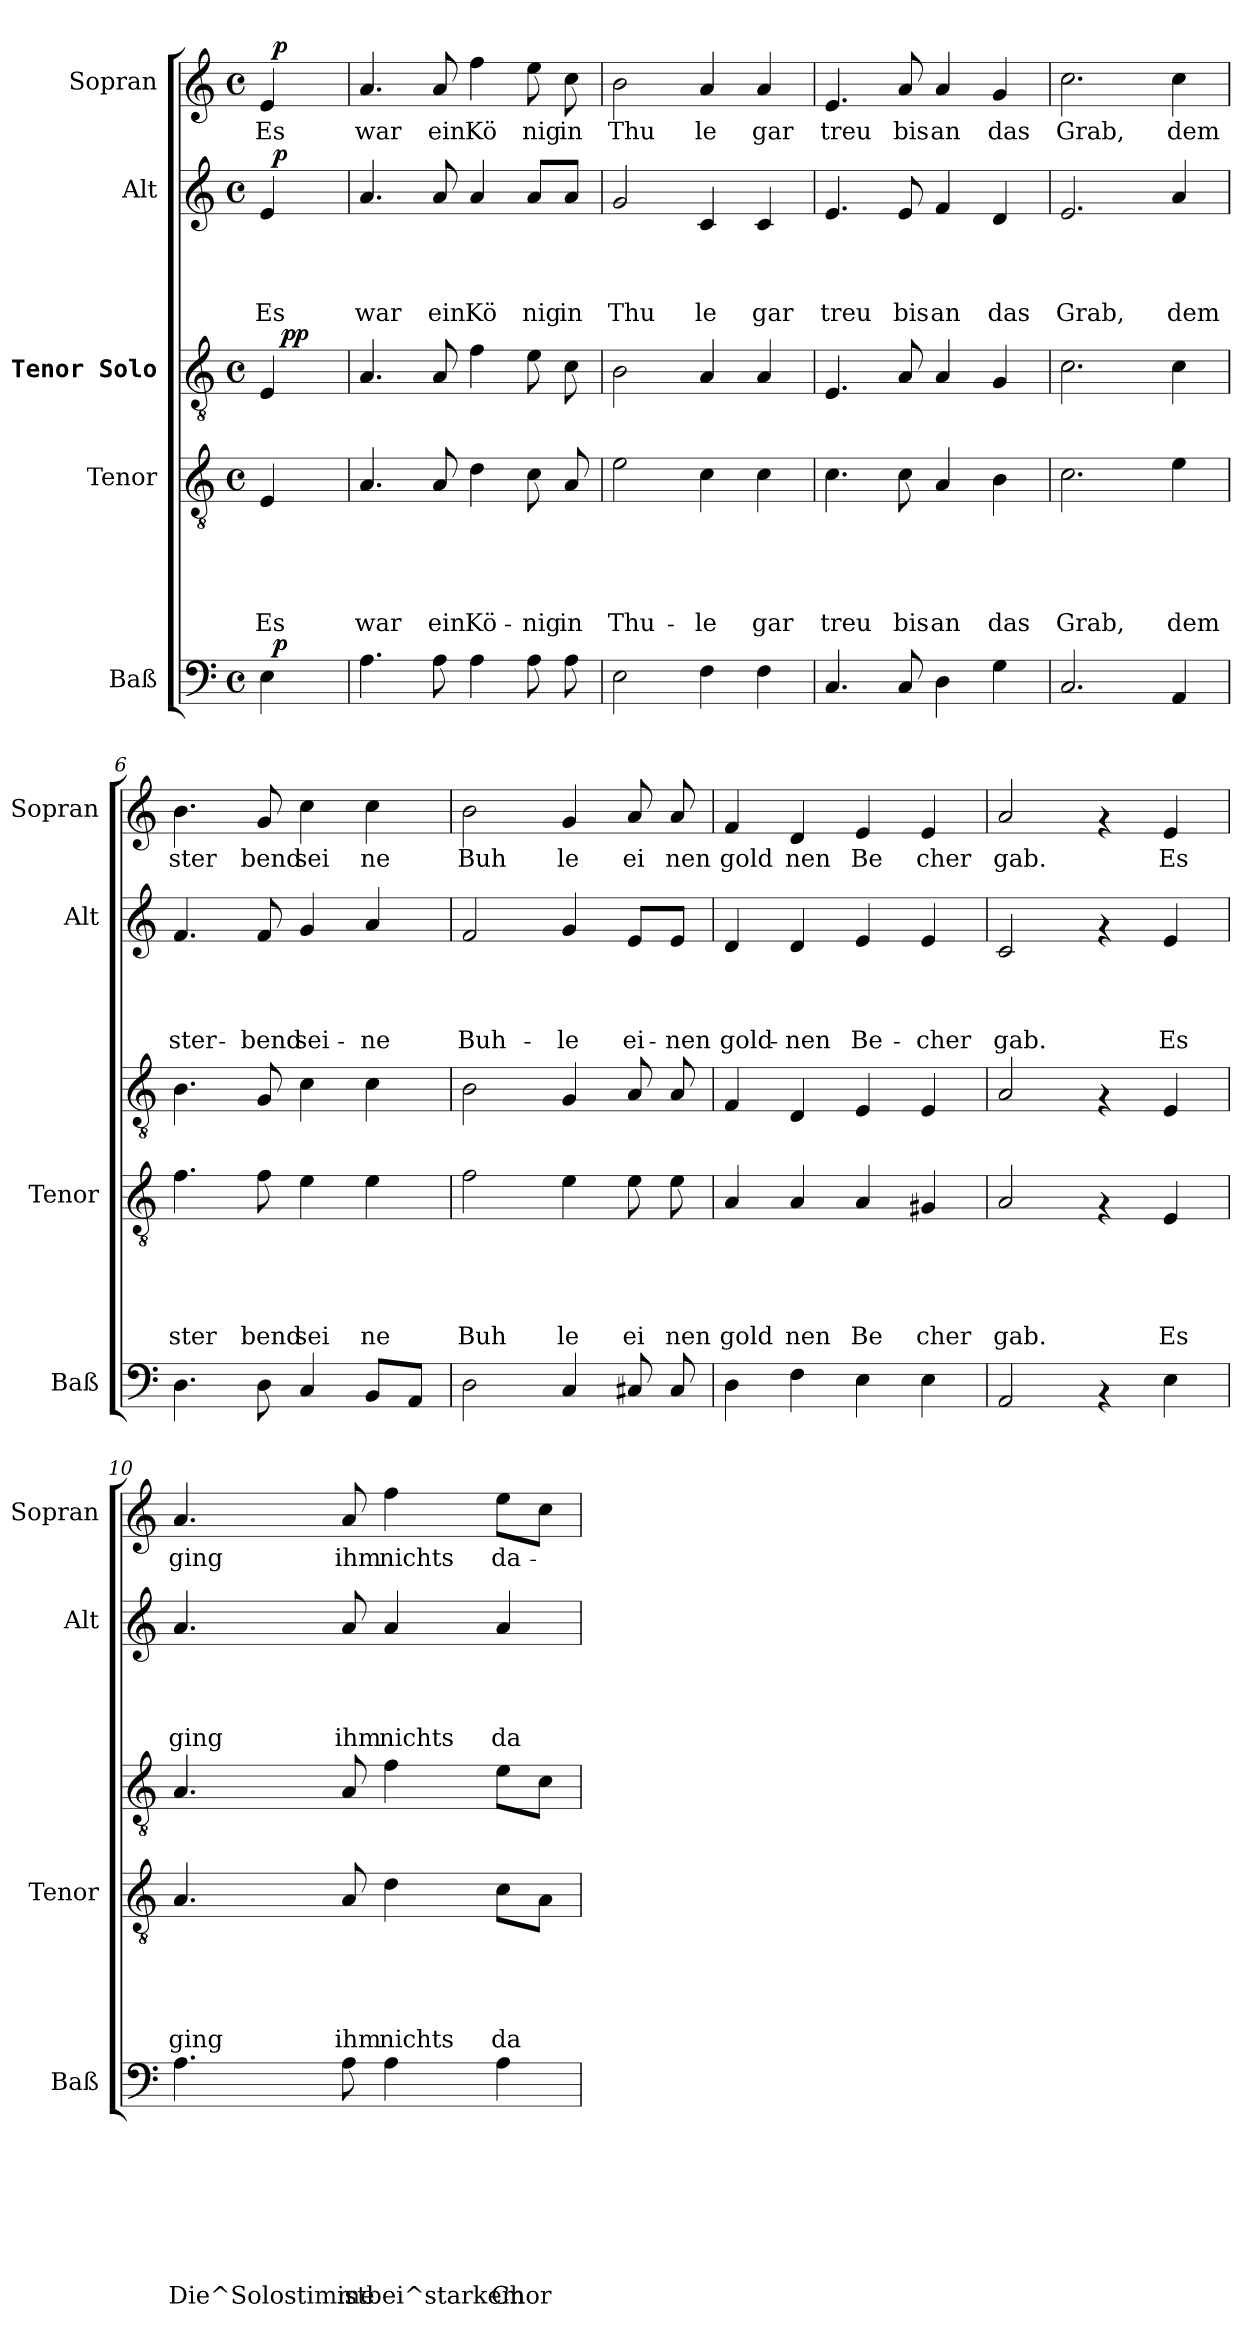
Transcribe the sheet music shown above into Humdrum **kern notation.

**kern	**text	**text	**text	**text	**text	**text	**text	**text	**dynam	**kern	**text	**text	**text	**text	**text	**kern	**dynam	**kern	**text	**text	**text	**text	**dynam	**kern	**text	**dynam
*part5	*part5	*part5	*part5	*part5	*part5	*part5	*part5	*part5	*part5	*part4	*part4	*part4	*part4	*part4	*part4	*part3	*part3	*part2	*part2	*part2	*part2	*part2	*part2	*part1	*part1	*part1
*staff5	*staff5	*staff5	*staff5	*staff5	*staff5	*staff5	*staff5	*staff5	*staff5	*staff4	*staff4	*staff4	*staff4	*staff4	*staff4	*staff3	*staff3	*staff2	*staff2	*staff2	*staff2	*staff2	*staff2	*staff1	*staff1	*staff1
*I"Baß	*	*	*	*	*	*	*	*	*	*I"Tenor	*	*	*	*	*	*I"✼ Tenor Solo	*	*I"Alt	*	*	*	*	*	*I"Sopran	*	*
*I'Baß	*	*	*	*	*	*	*	*	*	*I'Tenor	*	*	*	*	*	*	*	*I'Alt	*	*	*	*	*	*I'Sopran	*	*
!!LO:PB:g=z
*clefF4	*	*	*	*	*	*	*	*	*	*clefGv2	*	*	*	*	*	*clefGv2	*	*clefG2	*	*	*	*	*	*clefG2	*	*
*k[]	*	*	*	*	*	*	*	*	*	*k[]	*	*	*	*	*	*k[]	*	*k[]	*	*	*	*	*	*k[]	*	*
*C:	*	*	*	*	*	*	*	*	*	*C:	*	*	*	*	*	*C:	*	*C:	*	*	*	*	*	*C:	*	*
*M4/4	*	*	*	*	*	*	*	*	*	*M4/4	*	*	*	*	*	*M4/4	*	*M4/4	*	*	*	*	*	*M4/4	*	*
*met(c)	*	*	*	*	*	*	*	*	*	*met(c)	*	*	*	*	*	*met(c)	*	*met(c)	*	*	*	*	*	*met(c)	*	*
=1	=1	=1	=1	=1	=1	=1	=1	=1	=1	=1	=1	=1	=1	=1	=1	=1	=1	=1	=1	=1	=1	=1	=1	=1	=1	=1
!	!	!	!	!	!	!	!	!	!	!	!	!	!	!	!	!	!	!	!	!	!	!	!	!LO:TX:a:t=Langsam, ernst. [Grave.]	!	!
!	!	!	!	!	!	!	!	!	!	!	!	!	!	!	!LO:LY:b	!	!	!	!	!	!	!LO:LY:b	!	!	!LO:LY:b	!
*^	*	*	*	*	*	*	*	*	*	*	*	*	*	*	*	*^	*	*^	*	*	*	*	*	*^	*	*
4E\	48ryy	.	.	.	.	.	.	.	.	.	4E/	.	.	.	.	Es	4E/	32ryy	.	4e/	48ryy	.	.	.	Es	.	4e/	48ryy	Es	.
!	!	!	!	!	!	!	!	!	!	!LO:DY:a	!	!	!	!	!	!	!	!	!	!	!	!	!	!	!	!LO:DY:a	!	!	!	!LO:DY:a
.	6ryy	.	.	.	.	.	.	.	.	p	.	.	.	.	.	.	.	.	.	.	6ryy	.	.	.	.	p	.	6ryy	.	p
!	!	!	!	!	!	!	!	!	!	!	!	!	!	!	!	!	!	!	!LO:DY:a	!	!	!	!	!	!	!	!	!	!	!
!	!	!	!	!	!	!	!	!	!	!	!	!	!	!	!	!	!	!	!LO:DY:n=1:b	!	!	!	!	!	!	!	!	!	!	!
.	.	.	.	.	.	.	.	.	.	.	.	.	.	.	.	.	.	8..ryy	p p	.	.	.	.	.	.	.	.	.	.	.
.	24.ryy	.	.	.	.	.	.	.	.	.	.	.	.	.	.	.	.	.	.	.	24.ryy	.	.	.	.	.	.	24.ryy	.	.
=2	=2	=2	=2	=2	=2	=2	=2	=2	=2	=2	=2	=2	=2	=2	=2	=2	=2	=2	=2	=2	=2	=2	=2	=2	=2	=2	=2	=2	=2	=2
!	!	!	!	!	!	!	!	!	!	!	!	!	!	!	!	!LO:LY:b	!	!	!	!	!	!	!	!	!LO:LY:b	!	!	!	!LO:LY:b	!
*	*	*	*	*	*	*	*	*	*	*	*	*	*	*	*	*	*v	*v	*	*	*	*	*	*	*	*	*v	*v	*	*
*v	*v	*	*	*	*	*	*	*	*	*	*	*	*	*	*	*	*	*	*v	*v	*	*	*	*	*	*	*	*
4.A\	.	.	.	.	.	.	.	.	.	4.A/	.	.	.	.	war	4.A/	.	4.a/	.	.	.	war	.	4.a/	war	.
!	!	!	!	!	!	!	!	!	!	!	!	!	!	!	!LO:LY:b	!	!	!	!	!	!	!LO:LY:b	!	!	!LO:LY:b	!
8A\	.	.	.	.	.	.	.	.	.	8A/	.	.	.	.	ein	8A/	.	8a/	.	.	.	ein	.	8a/	ein	.
!	!	!	!	!	!	!	!	!	!	!	!	!	!	!	!LO:LY:b	!	!	!	!	!	!	!LO:LY:b	!	!	!LO:LY:b	!
4A\	.	.	.	.	.	.	.	.	.	4d\	.	.	.	.	Kö-	4f\	.	4a/	.	.	.	Kö	.	4ff\	Kö	.
!	!	!	!	!	!	!	!	!	!	!	!	!	!	!	!LO:LY:b	!	!	!	!	!	!	!LO:LY:b	!	!	!LO:LY:b	!
8A\	.	.	.	.	.	.	.	.	.	8c\	.	.	.	.	-nig	8e\	.	8a/L	.	.	.	nig	.	8ee\	nig	.
!	!	!	!	!	!	!	!	!	!	!	!	!	!	!	!LO:LY:b	!	!	!	!	!	!	!LO:LY:b	!	!	!LO:LY:b	!
8A\	.	.	.	.	.	.	.	.	.	8A/	.	.	.	.	in	8c\	.	8a/J	.	.	.	in	.	8cc\	in	.
=3	=3	=3	=3	=3	=3	=3	=3	=3	=3	=3	=3	=3	=3	=3	=3	=3	=3	=3	=3	=3	=3	=3	=3	=3	=3	=3
!	!	!	!	!	!	!	!	!	!	!	!	!	!	!	!LO:LY:b	!	!	!	!	!	!	!LO:LY:b	!	!	!LO:LY:b	!
2E\	.	.	.	.	.	.	.	.	.	2e\	.	.	.	.	Thu-	2B\	.	2g/	.	.	.	Thu	.	2b\	Thu	.
!	!	!	!	!	!	!	!	!	!	!	!	!	!	!	!LO:LY:b	!	!	!	!	!	!	!LO:LY:b	!	!	!LO:LY:b	!
4F\	.	.	.	.	.	.	.	.	.	4c\	.	.	.	.	-le	4A/	.	4c/	.	.	.	le	.	4a/	le	.
!	!	!	!	!	!	!	!	!	!	!	!	!	!	!	!LO:LY:b	!	!	!	!	!	!	!LO:LY:b	!	!	!LO:LY:b	!
4F\	.	.	.	.	.	.	.	.	.	4c\	.	.	.	.	gar	4A/	.	4c/	.	.	.	gar	.	4a/	gar	.
=4	=4	=4	=4	=4	=4	=4	=4	=4	=4	=4	=4	=4	=4	=4	=4	=4	=4	=4	=4	=4	=4	=4	=4	=4	=4	=4
!	!	!	!	!	!	!	!	!	!	!	!	!	!	!	!LO:LY:b	!	!	!	!	!	!	!LO:LY:b	!	!	!LO:LY:b	!
4.C/	.	.	.	.	.	.	.	.	.	4.c\	.	.	.	.	treu	4.E/	.	4.e/	.	.	.	treu	.	4.e/	treu	.
!	!	!	!	!	!	!	!	!	!	!	!	!	!	!	!LO:LY:b	!	!	!	!	!	!	!LO:LY:b	!	!	!LO:LY:b	!
8C/	.	.	.	.	.	.	.	.	.	8c\	.	.	.	.	bis	8A/	.	8e/	.	.	.	bis	.	8a/	bis	.
!	!	!	!	!	!	!	!	!	!	!	!	!	!	!	!LO:LY:b	!	!	!	!	!	!	!LO:LY:b	!	!	!LO:LY:b	!
4D\	.	.	.	.	.	.	.	.	.	4A/	.	.	.	.	an	4A/	.	4f/	.	.	.	an	.	4a/	an	.
!	!	!	!	!	!	!	!	!	!	!	!	!	!	!	!LO:LY:b	!	!	!	!	!	!	!LO:LY:b	!	!	!LO:LY:b	!
4G\	.	.	.	.	.	.	.	.	.	4B\	.	.	.	.	das	4G/	.	4d/	.	.	.	das	.	4g/	das	.
=5	=5	=5	=5	=5	=5	=5	=5	=5	=5	=5	=5	=5	=5	=5	=5	=5	=5	=5	=5	=5	=5	=5	=5	=5	=5	=5
!	!	!	!	!	!	!	!	!	!	!	!	!	!	!	!LO:LY:b	!	!	!	!	!	!	!LO:LY:b	!	!	!LO:LY:b	!
2.C/	.	.	.	.	.	.	.	.	.	2.c\	.	.	.	.	Grab,	2.c\	.	2.e/	.	.	.	Grab,	.	2.cc\	Grab,	.
!	!	!	!	!	!	!	!	!	!	!	!	!	!	!	!LO:LY:b	!	!	!	!	!	!	!LO:LY:b	!	!	!LO:LY:b	!
4AA/	.	.	.	.	.	.	.	.	.	4e\	.	.	.	.	dem	4c\	.	4a/	.	.	.	dem	.	4cc\	dem	.
!!LO:LB:g=z
=6	=6	=6	=6	=6	=6	=6	=6	=6	=6	=6	=6	=6	=6	=6	=6	=6	=6	=6	=6	=6	=6	=6	=6	=6	=6	=6
!	!	!	!	!	!	!	!	!	!	!	!	!	!	!	!LO:LY:b	!	!	!	!	!	!	!LO:LY:b	!	!	!LO:LY:b	!
4.D\	.	.	.	.	.	.	.	.	.	4.f\	.	.	.	.	ster	4.B\	.	4.f/	.	.	.	ster-	.	4.b\	ster	.
!	!	!	!	!	!	!	!	!	!	!	!	!	!	!	!LO:LY:b	!	!	!	!	!	!	!LO:LY:b	!	!	!LO:LY:b	!
8D\	.	.	.	.	.	.	.	.	.	8f\	.	.	.	.	bend	8G/	.	8f/	.	.	.	-bend	.	8g/	bend	.
!	!	!	!	!	!	!	!	!	!	!	!	!	!	!	!LO:LY:b	!	!	!	!	!	!	!LO:LY:b	!	!	!LO:LY:b	!
4C/	.	.	.	.	.	.	.	.	.	4e\	.	.	.	.	sei	4c\	.	4g/	.	.	.	sei-	.	4cc\	sei	.
!	!	!	!	!	!	!	!	!	!	!	!	!	!	!	!LO:LY:b	!	!	!	!	!	!	!LO:LY:b	!	!	!LO:LY:b	!
8BB/L	.	.	.	.	.	.	.	.	.	4e\	.	.	.	.	ne	4c\	.	4a/	.	.	.	-ne	.	4cc\	ne	.
8AA/J	.	.	.	.	.	.	.	.	.	.	.	.	.	.	.	.	.	.	.	.	.	.	.	.	.	.
=7	=7	=7	=7	=7	=7	=7	=7	=7	=7	=7	=7	=7	=7	=7	=7	=7	=7	=7	=7	=7	=7	=7	=7	=7	=7	=7
!	!	!	!	!	!	!	!	!	!	!	!	!	!	!	!LO:LY:b	!	!	!	!	!	!	!LO:LY:b	!	!	!LO:LY:b	!
2D\	.	.	.	.	.	.	.	.	.	2f\	.	.	.	.	Buh	2B\	.	2f/	.	.	.	Buh-	.	2b\	Buh	.
!	!	!	!	!	!	!	!	!	!	!	!	!	!	!	!LO:LY:b	!	!	!	!	!	!	!LO:LY:b	!	!	!LO:LY:b	!
4C/	.	.	.	.	.	.	.	.	.	4e\	.	.	.	.	le	4G/	.	4g/	.	.	.	-le	.	4g/	le	.
!	!	!	!	!	!	!	!	!	!	!	!	!	!	!	!LO:LY:b	!	!	!	!	!	!	!LO:LY:b	!	!	!LO:LY:b	!
8C#X/	.	.	.	.	.	.	.	.	.	8e\	.	.	.	.	ei	8A/	.	8e/L	.	.	.	ei-	.	8a/	ei	.
!	!	!	!	!	!	!	!	!	!	!	!	!	!	!	!LO:LY:b	!	!	!	!	!	!	!LO:LY:b	!	!	!LO:LY:b	!
8C#/	.	.	.	.	.	.	.	.	.	8e\	.	.	.	.	nen	8A/	.	8e/J	.	.	.	-nen	.	8a/	nen	.
=8	=8	=8	=8	=8	=8	=8	=8	=8	=8	=8	=8	=8	=8	=8	=8	=8	=8	=8	=8	=8	=8	=8	=8	=8	=8	=8
!	!	!	!	!	!	!	!	!	!	!	!	!	!	!	!LO:LY:b	!	!	!	!	!	!	!LO:LY:b	!	!	!LO:LY:b	!
4D\	.	.	.	.	.	.	.	.	.	4A/	.	.	.	.	gold	4F/	.	4d/	.	.	.	gold-	.	4f/	gold	.
!	!	!	!	!	!	!	!	!	!	!	!	!	!	!	!LO:LY:b	!	!	!	!	!	!	!LO:LY:b	!	!	!LO:LY:b	!
4F\	.	.	.	.	.	.	.	.	.	4A/	.	.	.	.	nen	4D/	.	4d/	.	.	.	-nen	.	4d/	nen	.
!	!	!	!	!	!	!	!	!	!	!	!	!	!	!	!LO:LY:b	!	!	!	!	!	!	!LO:LY:b	!	!	!LO:LY:b	!
4E\	.	.	.	.	.	.	.	.	.	4A/	.	.	.	.	Be	4E/	.	4e/	.	.	.	Be-	.	4e/	Be	.
!	!	!	!	!	!	!	!	!	!	!	!	!	!	!	!LO:LY:b	!	!	!	!	!	!	!LO:LY:b	!	!	!LO:LY:b	!
4E\	.	.	.	.	.	.	.	.	.	4G#X/	.	.	.	.	cher	4E/	.	4e/	.	.	.	-cher	.	4e/	cher	.
=9	=9	=9	=9	=9	=9	=9	=9	=9	=9	=9	=9	=9	=9	=9	=9	=9	=9	=9	=9	=9	=9	=9	=9	=9	=9	=9
!	!	!	!	!	!	!	!	!	!	!	!	!	!	!	!LO:LY:b	!	!	!	!	!	!	!LO:LY:b	!	!	!LO:LY:b	!
2AA/	.	.	.	.	.	.	.	.	.	2A/	.	.	.	.	gab.	2A/	.	2c/	.	.	.	gab.	.	2a/	gab.	.
4rAA	.	.	.	.	.	.	.	.	.	4rF	.	.	.	.	.	4rF	.	4rf	.	.	.	.	.	4rf	.	.
!	!	!	!	!	!	!	!	!	!	!	!	!	!	!	!LO:LY:b	!	!	!	!	!	!	!LO:LY:b	!	!	!LO:LY:b	!
4E\	.	.	.	.	.	.	.	.	.	4E/	.	.	.	.	Es	4E/	.	4e/	.	.	.	Es	.	4e/	Es	.
!!LO:PB:g=z
=10	=10	=10	=10	=10	=10	=10	=10	=10	=10	=10	=10	=10	=10	=10	=10	=10	=10	=10	=10	=10	=10	=10	=10	=10	=10	=10
!	!	!	!	!	!	!	!	!LO:LY:b:rj	!	!	!	!	!	!	!LO:LY:b	!	!	!	!	!	!	!LO:LY:b	!	!	!LO:LY:b	!
4.A\	.	.	.	.	.	.	.	Die^Solostimme	.	4.A/	.	.	.	.	ging	4.A/	.	4.a/	.	.	.	ging	.	4.a/	ging	.
!	!	!	!	!	!	!	!	!LO:LY:b:rj	!	!	!	!	!	!	!LO:LY:b	!	!	!	!	!	!	!LO:LY:b	!	!	!LO:LY:b	!
8A\	.	.	.	.	.	.	.	ist	.	8A/	.	.	.	.	ihm	8A/	.	8a/	.	.	.	ihm	.	8a/	ihm	.
!	!	!	!	!	!	!	!	!LO:LY:b:rj	!	!	!	!	!	!	!LO:LY:b	!	!	!	!	!	!	!LO:LY:b	!	!	!LO:LY:b	!
4A\	.	.	.	.	.	.	.	bei^starkem	.	4d\	.	.	.	.	nichts	4f\	.	4a/	.	.	.	nichts	.	4ff\	nichts	.
!	!	!	!	!	!	!	!	!LO:LY:b:rj	!	!	!	!	!	!	!LO:LY:b	!	!	!	!	!	!	!LO:LY:b	!	!	!LO:LY:b	!
4A\	.	.	.	.	.	.	.	Chor	.	8c\L	.	.	.	.	da	8e\L	.	4a/	.	.	.	da	.	8ee\L	da-	.
.	.	.	.	.	.	.	.	.	.	8A\J	.	.	.	.	.	8c\J	.	.	.	.	.	.	.	8cc\J	.	.
=	=	=	=	=	=	=	=	=	=	=	=	=	=	=	=	=	=	=	=	=	=	=	=	=	=	=
*-	*-	*-	*-	*-	*-	*-	*-	*-	*-	*-	*-	*-	*-	*-	*-	*-	*-	*-	*-	*-	*-	*-	*-	*-	*-	*-
